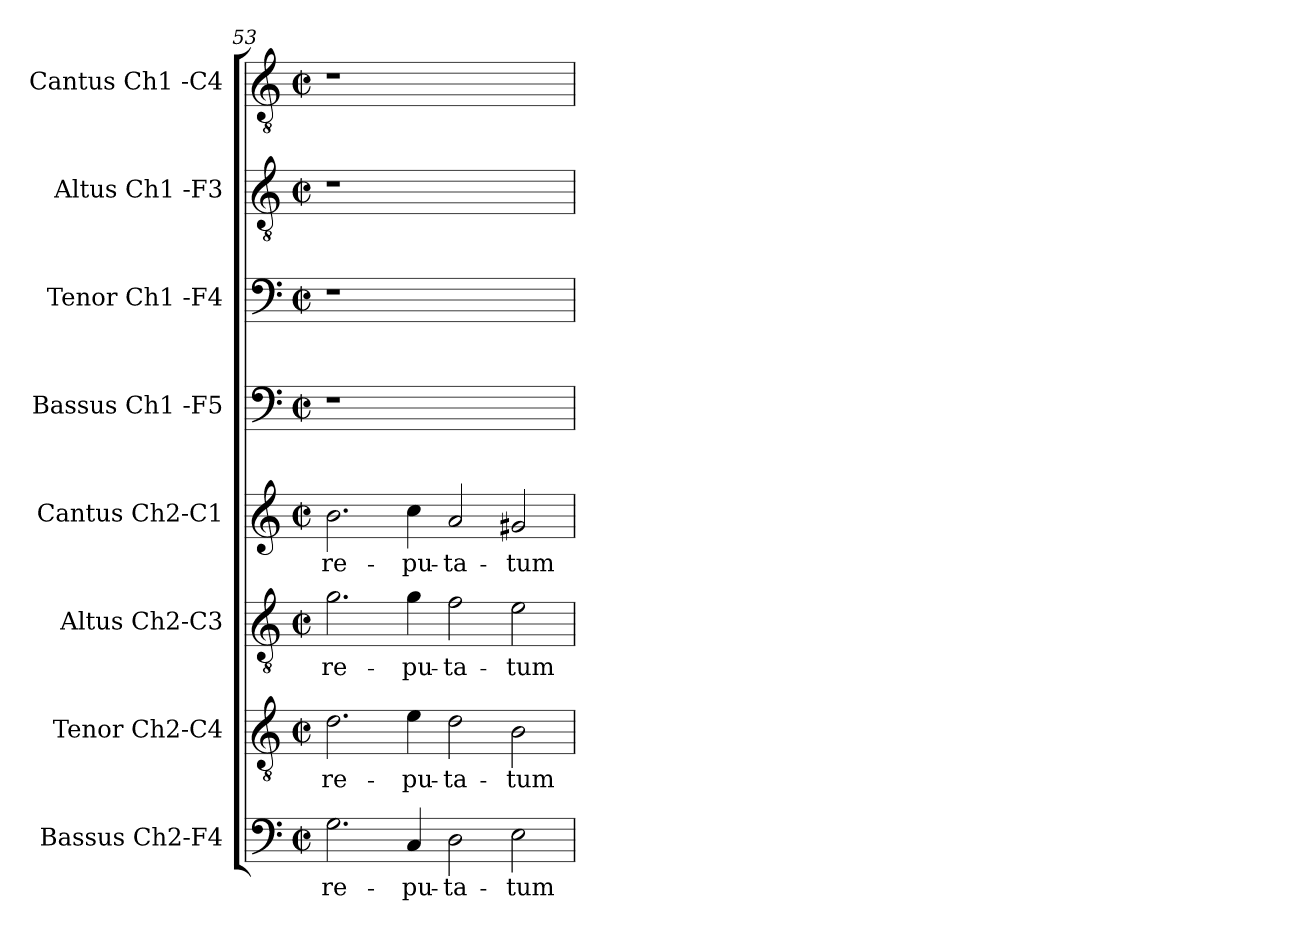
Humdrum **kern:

**kern	**text	**kern	**text	**kern	**text	**kern	**text	**kern	**kern	**kern	**kern
*part8	*part8	*part7	*part7	*part6	*part6	*part5	*part5	*part4	*part3	*part2	*part1
*staff8	*staff8	*staff7	*staff7	*staff6	*staff6	*staff5	*staff5	*staff4	*staff3	*staff2	*staff1
*I"Bassus Ch2-F4	*	*I"Tenor Ch2-C4	*	*I"Altus Ch2-C3	*	*I"Cantus Ch2-C1	*	*I"Bassus Ch1 -F5	*I"Tenor Ch1 -F4	*I"Altus Ch1 -F3	*I"Cantus Ch1 -C4
*I'B2	*	*I'T2	*	*I'A2	*	*I'C2	*	*I'B1	*I'T1	*I'A1	*I'C1
*clefF4	*	*clefGv2	*	*clefGv2	*	*clefG2	*	*clefF4	*clefF4	*clefGv2	*clefGv2
*k[]	*	*k[]	*	*k[]	*	*k[]	*	*k[]	*k[]	*k[]	*k[]
*M2/2	*	*M2/2	*	*M2/2	*	*M2/2	*	*M2/2	*M2/2	*M2/2	*M2/2
*met(c|)	*	*met(c|)	*	*met(c|)	*	*met(c|)	*	*met(c|)	*met(c|)	*met(c|)	*met(c|)
=53	=53	=53	=53	=53	=53	=53	=53	=53	=53	=53	=53
!	!LO:LY:b	!	!LO:LY:b	!	!LO:LY:b	!	!LO:LY:b	!	!	!	!
2.G\	re-	2.d\	re-	2.g\	re-	2.b\	re-	1r	1r	1r	1r
!	!LO:LY:b	!	!LO:LY:b	!	!LO:LY:b	!	!LO:LY:b	!	!	!	!
4C/	-pu-	4e\	-pu-	4g\	-pu-	4cc\	-pu-	.	.	.	.
!	!LO:LY:b	!	!LO:LY:b	!	!LO:LY:b	!	!LO:LY:b	!	!	!	!
2D\	-ta-	2d\	-ta-	2f\	-ta-	2a/	-ta-	1ryy	1ryy	1ryy	1ryy
!	!LO:LY:b	!	!LO:LY:b	!	!LO:LY:b	!	!LO:LY:b	!	!	!	!
2E\	-tum	2B\	-tum	2e\	-tum	2g#X/	-tum	.	.	.	.
=	=	=	=	=	=	=	=	=	=	=	=
*-	*-	*-	*-	*-	*-	*-	*-	*-	*-	*-	*-
